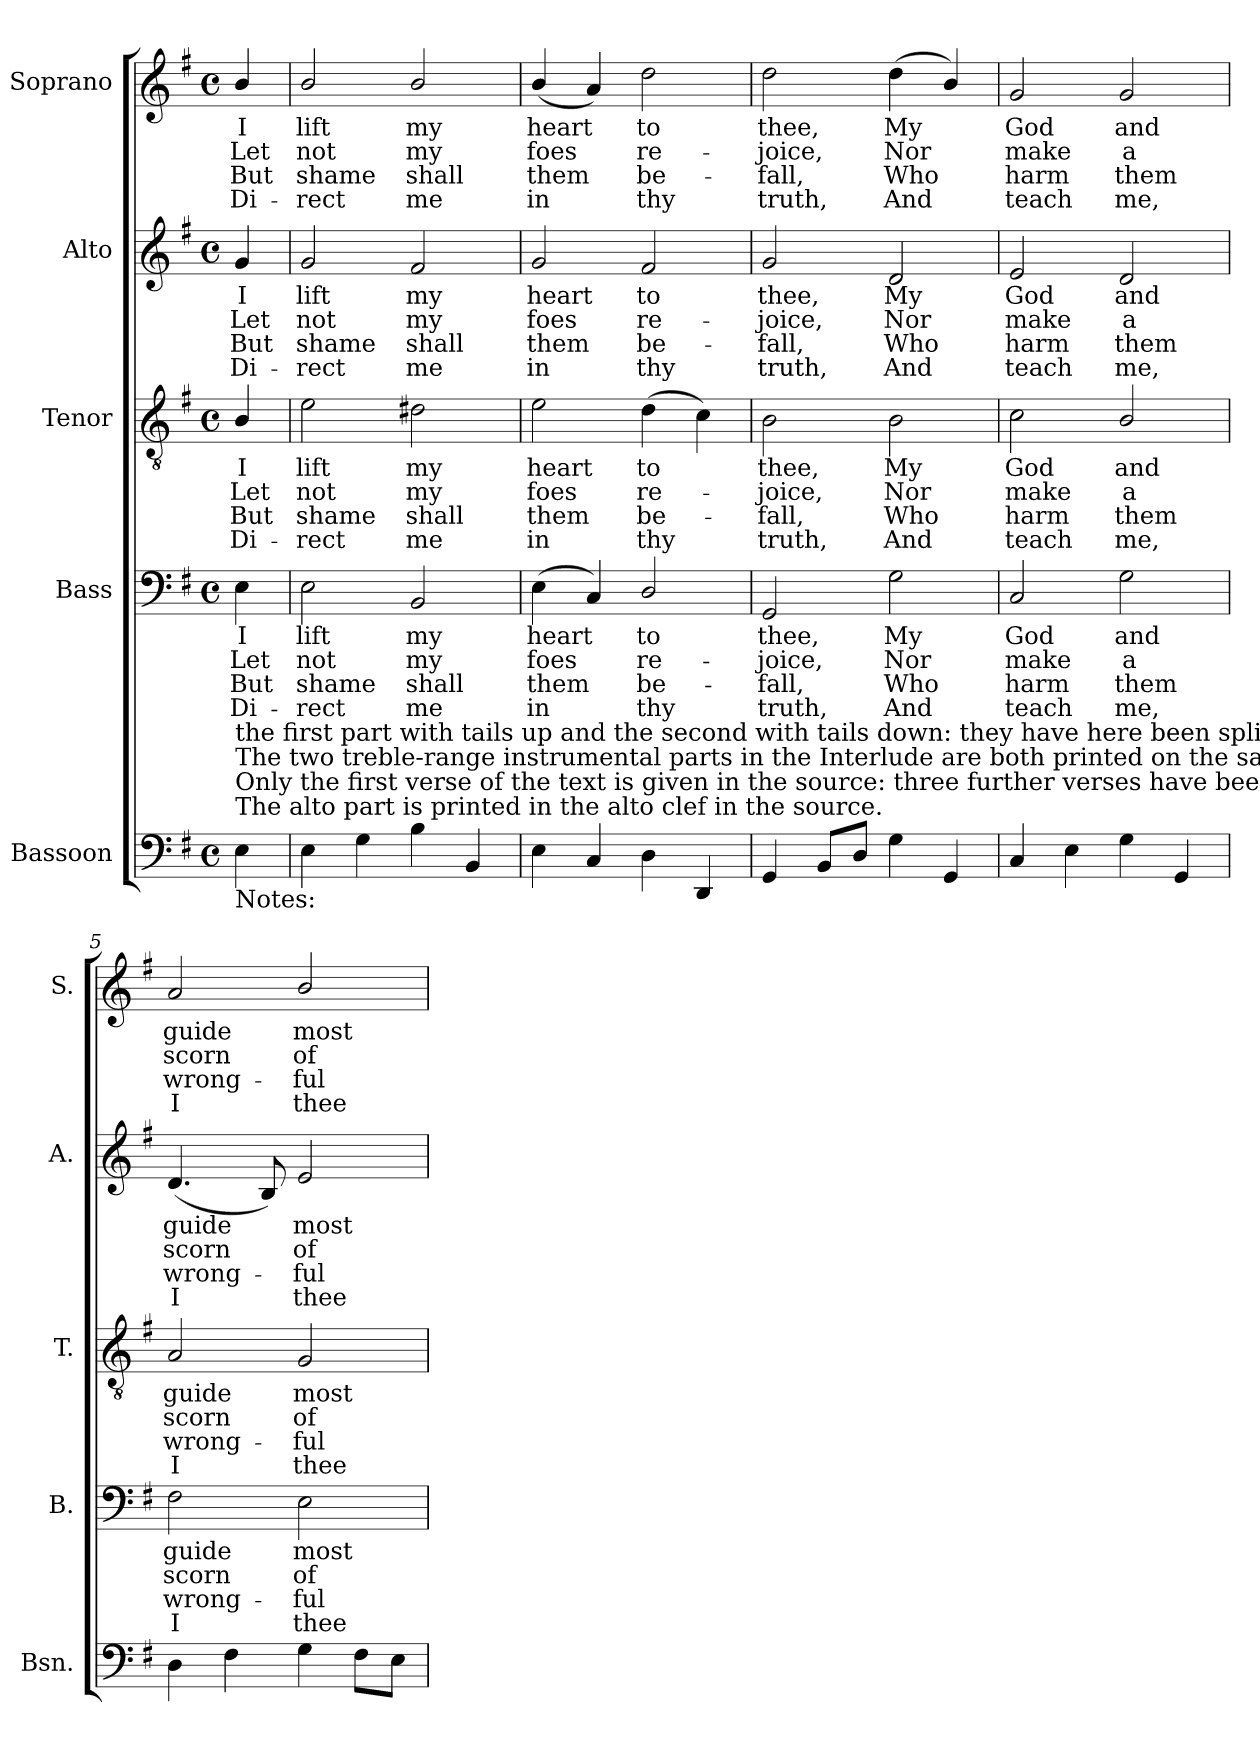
**kern	**kern	**text	**text	**text	**text	**kern	**text	**text	**text	**text	**kern	**text	**text	**text	**text	**kern	**text	**text	**text	**text
*part5	*part4	*part4	*part4	*part4	*part4	*part3	*part3	*part3	*part3	*part3	*part2	*part2	*part2	*part2	*part2	*part1	*part1	*part1	*part1	*part1
*staff5	*staff4	*staff4	*staff4	*staff4	*staff4	*staff3	*staff3	*staff3	*staff3	*staff3	*staff2	*staff2	*staff2	*staff2	*staff2	*staff1	*staff1	*staff1	*staff1	*staff1
*I"Bassoon	*I"Bass	*	*	*	*	*I"Tenor	*	*	*	*	*I"Alto	*	*	*	*	*I"Soprano	*	*	*	*
*I'Bsn.	*I'B.	*	*	*	*	*I'T.	*	*	*	*	*I'A.	*	*	*	*	*I'S.	*	*	*	*
!!LO:PB:g=z
*clefF4	*clefF4	*	*	*	*	*clefGv2	*	*	*	*	*clefG2	*	*	*	*	*clefG2	*	*	*	*
*	*	*	*	*	*	*ITrd7c12	*	*	*	*	*	*	*	*	*	*	*	*	*	*
*k[f#]	*k[f#]	*	*	*	*	*k[f#]	*	*	*	*	*k[f#]	*	*	*	*	*k[f#]	*	*	*	*
*G:	*G:	*	*	*	*	*G:	*	*	*	*	*G:	*	*	*	*	*G:	*	*	*	*
*M4/4	*M4/4	*	*	*	*	*M4/4	*	*	*	*	*M4/4	*	*	*	*	*M4/4	*	*	*	*
*met(c)	*met(c)	*	*	*	*	*met(c)	*	*	*	*	*met(c)	*	*	*	*	*met(c)	*	*	*	*
=	=	=	=	=	=	=	=	=	=	=	=	=	=	=	=	=	=	=	=	=
!	!	!LO:LY:b:color=#000000	!LO:LY:b:color=#000000	!LO:LY:b:color=#000000	!LO:LY:b:color=#000000	!	!	!	!	!	!	!	!	!	!	!	!	!	!	!
!	!	!	!	!	!	!	!LO:LY:b:color=#000000	!LO:LY:b:color=#000000	!LO:LY:b:color=#000000	!LO:LY:b:color=#000000	!	!	!	!	!	!	!	!	!	!
!	!	!	!	!	!	!	!	!	!	!	!	!LO:LY:b:color=#000000	!LO:LY:b:color=#000000	!LO:LY:b:color=#000000	!LO:LY:b:color=#000000	!	!	!	!	!
!LO:TX:b:t=Notes&colon;	!	!	!	!	!	!	!	!	!	!	!	!	!	!	!	!	!	!	!	!
!LO:TX:t=The alto part is printed in the alto clef in the source.	!	!	!	!	!	!	!	!	!	!	!	!	!	!	!	!	!	!	!	!
!LO:TX:t=Only the first verse of the text is given in the source&colon; three further verses have been underlaid editorially here.	!	!	!	!	!	!	!	!	!	!	!	!	!	!	!	!	!	!	!	!
!LO:TX:t=The two treble-range instrumental parts in the Interlude are both printed on the same treble-clef staff in the source,	!	!	!	!	!	!	!	!	!	!	!	!	!	!	!	!	!	!	!	!
!LO:TX:t=the first part with tails up and the second with tails down&colon; they have here been split out onto separate staves.	!	!	!	!	!	!	!	!	!	!	!	!	!	!	!	!	!	!	!	!
!	!	!	!	!	!	!	!	!	!	!	!	!	!	!	!	!	!LO:LY:b:color=#000000	!LO:LY:b:color=#000000	!LO:LY:b:color=#000000	!LO:LY:b:color=#000000
4Ei\	4Ei\	I	Let	But	Di-	4BBi/	I	Let	But	Di-	4gi/	I	Let	But	Di-	4bi/	I	Let	But	Di-
=1	=1	=1	=1	=1	=1	=1	=1	=1	=1	=1	=1	=1	=1	=1	=1	=1	=1	=1	=1	=1
!	!	!LO:LY:b:color=#000000	!LO:LY:b:color=#000000	!LO:LY:b:color=#000000	!LO:LY:b:color=#000000	!	!	!	!	!	!	!	!	!	!	!	!	!	!	!
!	!	!	!	!	!	!	!LO:LY:b:color=#000000	!LO:LY:b:color=#000000	!LO:LY:b:color=#000000	!LO:LY:b:color=#000000	!	!	!	!	!	!	!	!	!	!
!	!	!	!	!	!	!	!	!	!	!	!	!LO:LY:b:color=#000000	!LO:LY:b:color=#000000	!LO:LY:b:color=#000000	!LO:LY:b:color=#000000	!	!	!	!	!
!	!	!	!	!	!	!	!	!	!	!	!	!	!	!	!	!	!LO:LY:b:color=#000000	!LO:LY:b:color=#000000	!LO:LY:b:color=#000000	!LO:LY:b:color=#000000
4Ei\	2Ei\	lift	not	shame	-rect	2Ei\	lift	not	shame	-rect	2gi/	lift	not	shame	-rect	2bi/	lift	not	shame	-rect
4Gi\	.	.	.	.	.	.	.	.	.	.	.	.	.	.	.	.	.	.	.	.
!	!	!LO:LY:b:color=#000000	!LO:LY:b:color=#000000	!LO:LY:b:color=#000000	!LO:LY:b:color=#000000	!	!	!	!	!	!	!	!	!	!	!	!	!	!	!
!	!	!	!	!	!	!	!LO:LY:b:color=#000000	!LO:LY:b:color=#000000	!LO:LY:b:color=#000000	!LO:LY:b:color=#000000	!	!	!	!	!	!	!	!	!	!
!	!	!	!	!	!	!	!	!	!	!	!	!LO:LY:b:color=#000000	!LO:LY:b:color=#000000	!LO:LY:b:color=#000000	!LO:LY:b:color=#000000	!	!	!	!	!
!	!	!	!	!	!	!	!	!	!	!	!	!	!	!	!	!	!LO:LY:b:color=#000000	!LO:LY:b:color=#000000	!LO:LY:b:color=#000000	!LO:LY:b:color=#000000
4Bi\	2BBi/	my	my	shall	me	2D#Xi\	my	my	shall	me	2f#i/	my	my	shall	me	2bi/	my	my	shall	me
4BBi/	.	.	.	.	.	.	.	.	.	.	.	.	.	.	.	.	.	.	.	.
=2	=2	=2	=2	=2	=2	=2	=2	=2	=2	=2	=2	=2	=2	=2	=2	=2	=2	=2	=2	=2
!	!	!LO:LY:b:color=#000000	!LO:LY:b:color=#000000	!LO:LY:b:color=#000000	!LO:LY:b:color=#000000	!	!	!	!	!	!	!	!	!	!	!	!	!	!	!
!	!	!	!	!	!	!	!LO:LY:b:color=#000000	!LO:LY:b:color=#000000	!LO:LY:b:color=#000000	!LO:LY:b:color=#000000	!	!	!	!	!	!	!	!	!	!
!	!	!	!	!	!	!	!	!	!	!	!	!LO:LY:b:color=#000000	!LO:LY:b:color=#000000	!LO:LY:b:color=#000000	!LO:LY:b:color=#000000	!	!	!	!	!
!	!	!	!	!	!	!	!	!	!	!	!	!	!	!	!	!	!LO:LY:b:color=#000000	!LO:LY:b:color=#000000	!LO:LY:b:color=#000000	!LO:LY:b:color=#000000
4Ei\	(4Ei\	heart	foes	them	in	2Ei\	heart	foes	them	in	2gi/	heart	foes	them	in	(4bi/	heart	foes	them	in
4Ci/	4Ci/)	.	.	.	.	.	.	.	.	.	.	.	.	.	.	4ai/)	.	.	.	.
!	!	!LO:LY:b:color=#000000	!LO:LY:b:color=#000000	!LO:LY:b:color=#000000	!LO:LY:b:color=#000000	!	!	!	!	!	!	!	!	!	!	!	!	!	!	!
!	!	!	!	!	!	!	!LO:LY:b:color=#000000	!LO:LY:b:color=#000000	!LO:LY:b:color=#000000	!LO:LY:b:color=#000000	!	!	!	!	!	!	!	!	!	!
!	!	!	!	!	!	!	!	!	!	!	!	!LO:LY:b:color=#000000	!LO:LY:b:color=#000000	!LO:LY:b:color=#000000	!LO:LY:b:color=#000000	!	!	!	!	!
!	!	!	!	!	!	!	!	!	!	!	!	!	!	!	!	!	!LO:LY:b:color=#000000	!LO:LY:b:color=#000000	!LO:LY:b:color=#000000	!LO:LY:b:color=#000000
4Di\	2Di/	to	re-	be-	-thy	(4Di\	to	re-	be-	-thy	2f#i/	to	re-	be-	-thy	2ddi\	to	re-	be-	-thy
4DDi/	.	.	.	.	.	4Ci\)	.	.	.	.	.	.	.	.	.	.	.	.	.	.
=3	=3	=3	=3	=3	=3	=3	=3	=3	=3	=3	=3	=3	=3	=3	=3	=3	=3	=3	=3	=3
!	!	!LO:LY:b:color=#000000	!LO:LY:b:color=#000000	!LO:LY:b:color=#000000	!LO:LY:b:color=#000000	!	!	!	!	!	!	!	!	!	!	!	!	!	!	!
!	!	!	!	!	!	!	!LO:LY:b:color=#000000	!LO:LY:b:color=#000000	!LO:LY:b:color=#000000	!LO:LY:b:color=#000000	!	!	!	!	!	!	!	!	!	!
!	!	!	!	!	!	!	!	!	!	!	!	!LO:LY:b:color=#000000	!LO:LY:b:color=#000000	!LO:LY:b:color=#000000	!LO:LY:b:color=#000000	!	!	!	!	!
!	!	!	!	!	!	!	!	!	!	!	!	!	!	!	!	!	!LO:LY:b:color=#000000	!LO:LY:b:color=#000000	!LO:LY:b:color=#000000	!LO:LY:b:color=#000000
4GGi/	2GGi/	thee,	-joice,	fall,	truth,	2BBi\	thee,	-joice,	fall,	truth,	2gi/	thee,	-joice,	fall,	truth,	2ddi\	thee,	-joice,	fall,	truth,
8BBi/L	.	.	.	.	.	.	.	.	.	.	.	.	.	.	.	.	.	.	.	.
8Di/J	.	.	.	.	.	.	.	.	.	.	.	.	.	.	.	.	.	.	.	.
!	!	!LO:LY:b:color=#000000	!LO:LY:b:color=#000000	!LO:LY:b:color=#000000	!LO:LY:b:color=#000000	!	!	!	!	!	!	!	!	!	!	!	!	!	!	!
!	!	!	!	!	!	!	!LO:LY:b:color=#000000	!LO:LY:b:color=#000000	!LO:LY:b:color=#000000	!LO:LY:b:color=#000000	!	!	!	!	!	!	!	!	!	!
!	!	!	!	!	!	!	!	!	!	!	!	!LO:LY:b:color=#000000	!LO:LY:b:color=#000000	!LO:LY:b:color=#000000	!LO:LY:b:color=#000000	!	!	!	!	!
!	!	!	!	!	!	!	!	!	!	!	!	!	!	!	!	!	!LO:LY:b:color=#000000	!LO:LY:b:color=#000000	!LO:LY:b:color=#000000	!LO:LY:b:color=#000000
4Gi\	2Gi\	My	Nor	Who	And	2BBi\	My	Nor	Who	And	2di/	My	Nor	Who	And	(4ddi\	My	Nor	Who	And
4GGi/	.	.	.	.	.	.	.	.	.	.	.	.	.	.	.	4bi/)	.	.	.	.
=4	=4	=4	=4	=4	=4	=4	=4	=4	=4	=4	=4	=4	=4	=4	=4	=4	=4	=4	=4	=4
!	!	!LO:LY:b:color=#000000	!LO:LY:b:color=#000000	!LO:LY:b:color=#000000	!LO:LY:b:color=#000000	!	!	!	!	!	!	!	!	!	!	!	!	!	!	!
!	!	!	!	!	!	!	!LO:LY:b:color=#000000	!LO:LY:b:color=#000000	!LO:LY:b:color=#000000	!LO:LY:b:color=#000000	!	!	!	!	!	!	!	!	!	!
!	!	!	!	!	!	!	!	!	!	!	!	!LO:LY:b:color=#000000	!LO:LY:b:color=#000000	!LO:LY:b:color=#000000	!LO:LY:b:color=#000000	!	!	!	!	!
!	!	!	!	!	!	!	!	!	!	!	!	!	!	!	!	!	!LO:LY:b:color=#000000	!LO:LY:b:color=#000000	!LO:LY:b:color=#000000	!LO:LY:b:color=#000000
4Ci/	2Ci/	God	make	harm	teach	2Ci\	God	make	harm	teach	2ei/	God	make	harm	teach	2gi/	God	make	harm	teach
4Ei\	.	.	.	.	.	.	.	.	.	.	.	.	.	.	.	.	.	.	.	.
!	!	!LO:LY:b:color=#000000	!LO:LY:b:color=#000000	!LO:LY:b:color=#000000	!LO:LY:b:color=#000000	!	!	!	!	!	!	!	!	!	!	!	!	!	!	!
!	!	!	!	!	!	!	!LO:LY:b:color=#000000	!LO:LY:b:color=#000000	!LO:LY:b:color=#000000	!LO:LY:b:color=#000000	!	!	!	!	!	!	!	!	!	!
!	!	!	!	!	!	!	!	!	!	!	!	!LO:LY:b:color=#000000	!LO:LY:b:color=#000000	!LO:LY:b:color=#000000	!LO:LY:b:color=#000000	!	!	!	!	!
!	!	!	!	!	!	!	!	!	!	!	!	!	!	!	!	!	!LO:LY:b:color=#000000	!LO:LY:b:color=#000000	!LO:LY:b:color=#000000	!LO:LY:b:color=#000000
4Gi\	2Gi\	and	a	them	me,	2BBi/	and	a	them	me,	2di/	and	a	them	me,	2gi/	and	a	them	me,
4GGi/	.	.	.	.	.	.	.	.	.	.	.	.	.	.	.	.	.	.	.	.
=5	=5	=5	=5	=5	=5	=5	=5	=5	=5	=5	=5	=5	=5	=5	=5	=5	=5	=5	=5	=5
!	!	!LO:LY:b:color=#000000	!LO:LY:b:color=#000000	!LO:LY:b:color=#000000	!LO:LY:b:color=#000000	!	!	!	!	!	!	!	!	!	!	!	!	!	!	!
!	!	!	!	!	!	!	!LO:LY:b:color=#000000	!LO:LY:b:color=#000000	!LO:LY:b:color=#000000	!LO:LY:b:color=#000000	!	!	!	!	!	!	!	!	!	!
!	!	!	!	!	!	!	!	!	!	!	!	!LO:LY:b:color=#000000	!LO:LY:b:color=#000000	!LO:LY:b:color=#000000	!LO:LY:b:color=#000000	!	!	!	!	!
!	!	!	!	!	!	!	!	!	!	!	!	!	!	!	!	!	!LO:LY:b:color=#000000	!LO:LY:b:color=#000000	!LO:LY:b:color=#000000	!LO:LY:b:color=#000000
4Di\	2F#i\	guide	scorn	wrong-	-I	2AAi/	guide	scorn	wrong-	-I	(4.di/	guide	scorn	wrong-	-I	2ai/	guide	scorn	wrong-	-I
4F#i\	.	.	.	.	.	.	.	.	.	.	.	.	.	.	.	.	.	.	.	.
.	.	.	.	.	.	.	.	.	.	.	8Bi/)	.	.	.	.	.	.	.	.	.
!	!	!LO:LY:b:color=#000000	!LO:LY:b:color=#000000	!LO:LY:b:color=#000000	!LO:LY:b:color=#000000	!	!	!	!	!	!	!	!	!	!	!	!	!	!	!
!	!	!	!	!	!	!	!LO:LY:b:color=#000000	!LO:LY:b:color=#000000	!LO:LY:b:color=#000000	!LO:LY:b:color=#000000	!	!	!	!	!	!	!	!	!	!
!	!	!	!	!	!	!	!	!	!	!	!	!LO:LY:b:color=#000000	!LO:LY:b:color=#000000	!LO:LY:b:color=#000000	!LO:LY:b:color=#000000	!	!	!	!	!
!	!	!	!	!	!	!	!	!	!	!	!	!	!	!	!	!	!LO:LY:b:color=#000000	!LO:LY:b:color=#000000	!LO:LY:b:color=#000000	!LO:LY:b:color=#000000
4Gi\	2Ei\	most	of	ful-	-thee	2GGi/	most	of	ful-	-thee	2ei/	most	of	ful-	-thee	2bi/	most	of	ful-	-thee
8F#i\L	.	.	.	.	.	.	.	.	.	.	.	.	.	.	.	.	.	.	.	.
8Ei\J	.	.	.	.	.	.	.	.	.	.	.	.	.	.	.	.	.	.	.	.
=	=	=	=	=	=	=	=	=	=	=	=	=	=	=	=	=	=	=	=	=
*-	*-	*-	*-	*-	*-	*-	*-	*-	*-	*-	*-	*-	*-	*-	*-	*-	*-	*-	*-	*-
